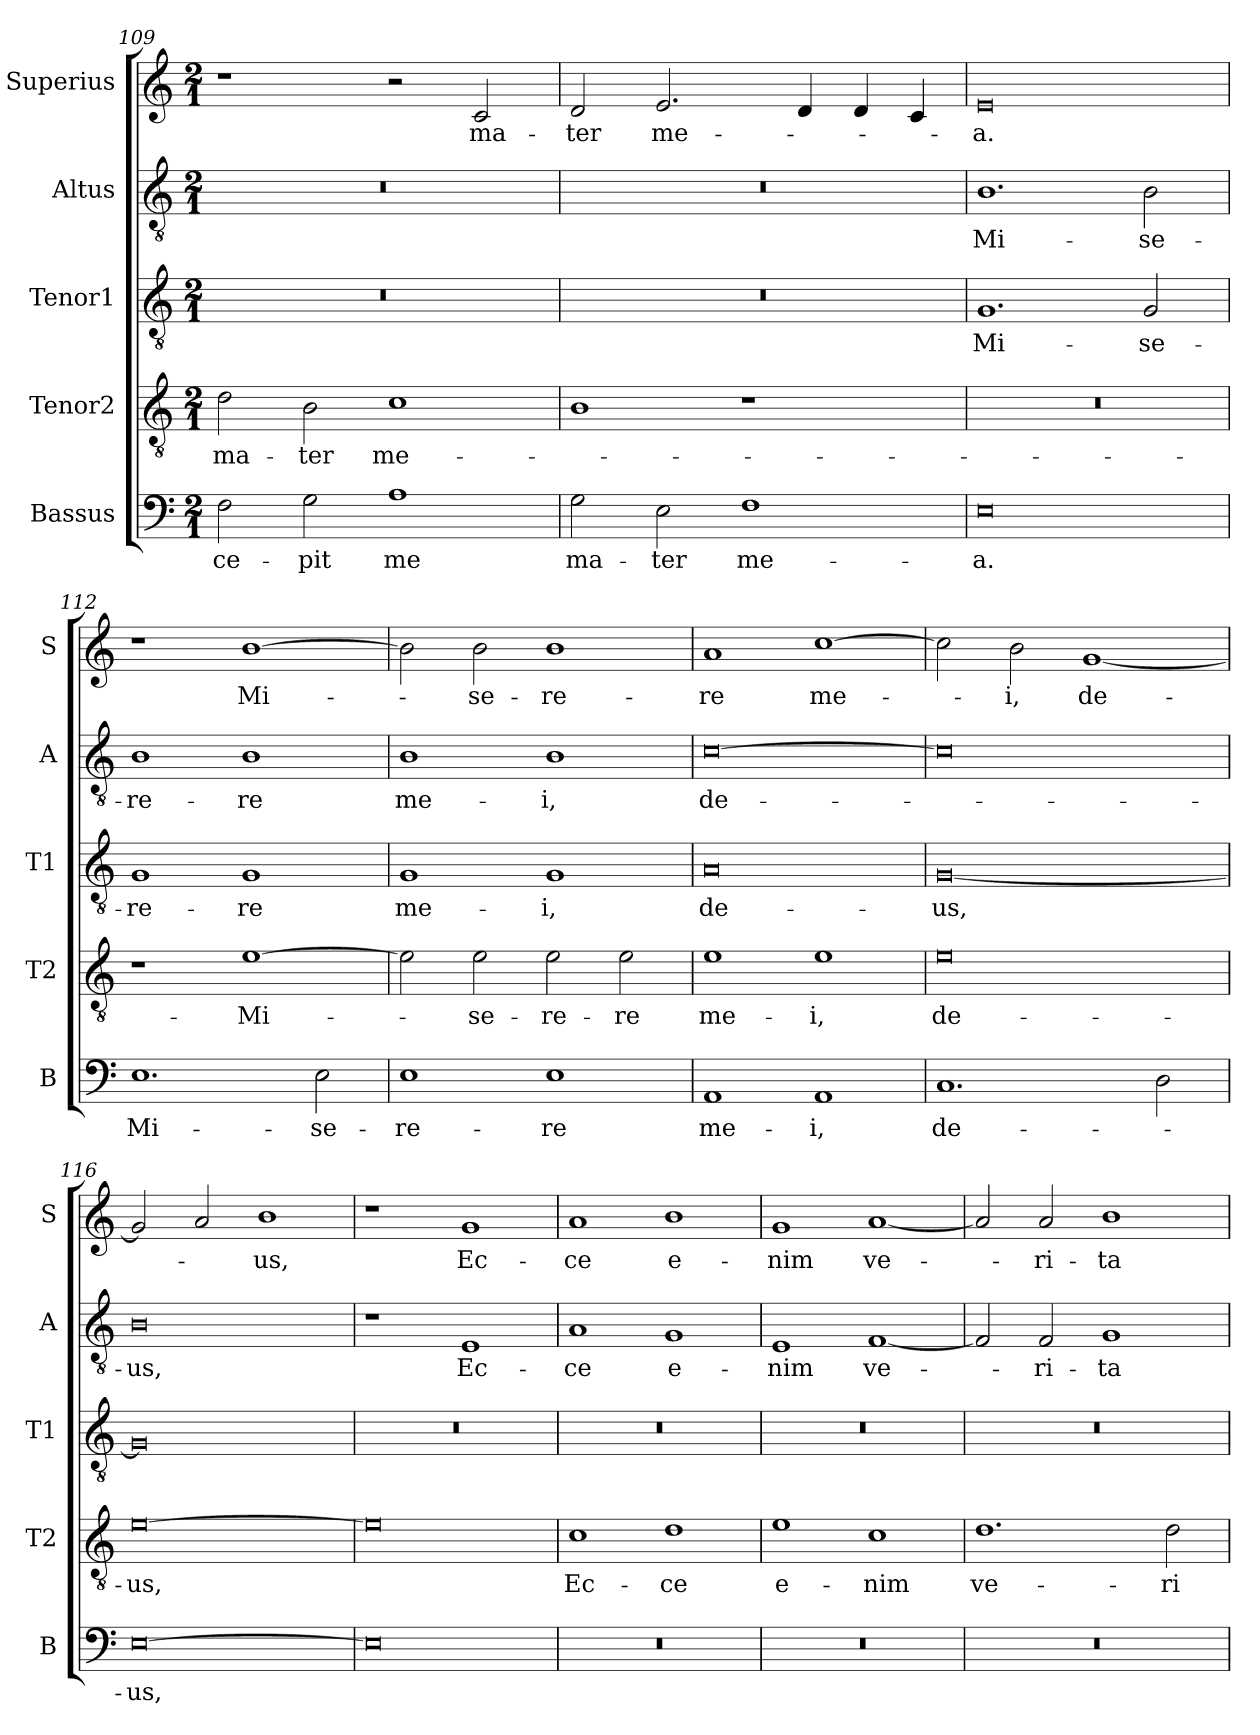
**kern	**text	**kern	**text	**kern	**text	**kern	**text	**kern	**text
*part5	*part5	*part4	*part4	*part3	*part3	*part2	*part2	*part1	*part1
*staff5	*staff5	*staff4	*staff4	*staff3	*staff3	*staff2	*staff2	*staff1	*staff1
*I"Bassus	*	*I"Tenor2	*	*I"Tenor1	*	*I"Altus	*	*I"Superius	*
*I'B	*	*I'T2	*	*I'T1	*	*I'A	*	*I'S	*
*clefF4	*	*clefGv2	*	*clefGv2	*	*clefGv2	*	*clefG2	*
*k[]	*	*k[]	*	*k[]	*	*k[]	*	*k[]	*
*M2/1	*	*M2/1	*	*M2/1	*	*M2/1	*	*M2/1	*
=109	=109	=109	=109	=109	=109	=109	=109	=109	=109
2F	-ce-	2d	ma-	0r	.	0r	.	1r	.
2G	-pit	2B	-ter	.	.	.	.	.	.
1A	me	1c	me-	.	.	.	.	2r	.
.	.	.	.	.	.	.	.	2c	ma-
=110	=110	=110	=110	=110	=110	=110	=110	=110	=110
2G	ma-	1B	.	0r	.	0r	.	2d	-ter
2E	-ter	.	.	.	.	.	.	2.e	me-
1F	me-	1r	.	.	.	.	.	.	.
.	.	.	.	.	.	.	.	4d	.
.	.	.	.	.	.	.	.	4d	.
.	.	.	.	.	.	.	.	4c	.
=111	=111	=111	=111	=111	=111	=111	=111	=111	=111
0E	-a.	0r	.	1.G	Mi-	1.B	Mi-	0e	-a.
.	.	.	.	2G	-se-	2B	-se-	.	.
=112	=112	=112	=112	=112	=112	=112	=112	=112	=112
1.E	Mi-	1r	.	1G	-re-	1B	-re-	1r	.
.	.	[1e	-Mi-	1G	-re	1B	-re	[1b	Mi-
2E	-se-	.	.	.	.	.	.	.	.
=113	=113	=113	=113	=113	=113	=113	=113	=113	=113
1E	-re-	2e]	.	1G	me-	1B	me-	2b]	.
.	.	2e	-se-	.	.	.	.	2b	-se-
1E	-re	2e	-re-	1G	-i,	1B	-i,	1b	-re-
.	.	2e	-re	.	.	.	.	.	.
=114	=114	=114	=114	=114	=114	=114	=114	=114	=114
1AA	me-	1e	me-	0A	de-	[0c	de-	1a	-re
1AA	-i,	1e	-i,	.	.	.	.	[1cc	me-
=115	=115	=115	=115	=115	=115	=115	=115	=115	=115
1.C	de-	0e	de-	[0G	-us,	0c]	.	2cc]	.
.	.	.	.	.	.	.	.	2b	-i,
.	.	.	.	.	.	.	.	[1g	de-
2D	.	.	.	.	.	.	.	.	.
=116	=116	=116	=116	=116	=116	=116	=116	=116	=116
[0E	-us,	[0e	-us,	0G]	.	0B	-us,	2g]	.
.	.	.	.	.	.	.	.	2a	.
.	.	.	.	.	.	.	.	1b	-us,
=117	=117	=117	=117	=117	=117	=117	=117	=117	=117
0E]	.	0e]	.	0r	.	1r	.	1r	.
.	.	.	.	.	.	1E	Ec-	1g	Ec-
=118	=118	=118	=118	=118	=118	=118	=118	=118	=118
0r	.	1c	Ec-	0r	.	1A	-ce	1a	-ce
.	.	1d	-ce	.	.	1G	e-	1b	e-
=119	=119	=119	=119	=119	=119	=119	=119	=119	=119
0r	.	1e	e-	0r	.	1E	-nim	1g	-nim
.	.	1c	-nim	.	.	[1F	ve-	[1a	ve-
=120	=120	=120	=120	=120	=120	=120	=120	=120	=120
0r	.	1.d	ve-	0r	.	2F]	.	2a]	.
.	.	.	.	.	.	2F	-ri-	2a	-ri-
.	.	.	.	.	.	1G	-ta-	1b	-ta-
.	.	2d	-ri-	.	.	.	.	.	.
=	=	=	=	=	=	=	=	=	=
*-	*-	*-	*-	*-	*-	*-	*-	*-	*-
